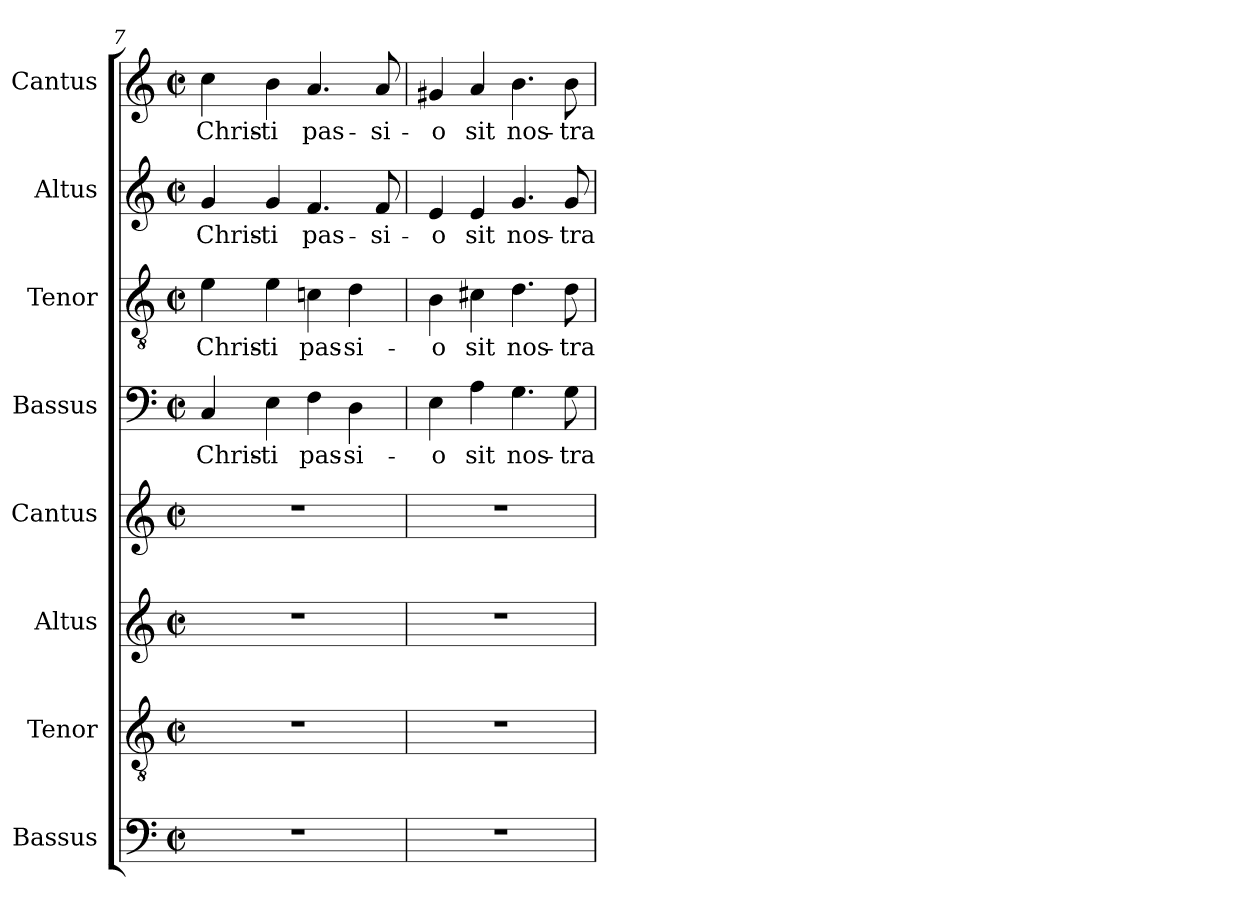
**kern	**kern	**kern	**kern	**kern	**text	**kern	**text	**kern	**text	**kern	**text
*part8	*part7	*part6	*part5	*part4	*part4	*part3	*part3	*part2	*part2	*part1	*part1
*staff8	*staff7	*staff6	*staff5	*staff4	*staff4	*staff3	*staff3	*staff2	*staff2	*staff1	*staff1
*I"Bassus	*I"Tenor	*I"Altus	*I"Cantus	*I"Bassus	*	*I"Tenor	*	*I"Altus	*	*I"Cantus	*
*I'B.	*I'T.	*I'A.	*I'S.	*I'B.	*	*I'T.	*	*I'A.	*	*I'S.	*
*clefF4	*clefGv2	*clefG2	*clefG2	*clefF4	*	*clefGv2	*	*clefG2	*	*clefG2	*
*	*ITrd7c12	*	*	*	*	*ITrd7c12	*	*	*	*	*
*k[]	*k[]	*k[]	*k[]	*k[]	*	*k[]	*	*k[]	*	*k[]	*
*C:	*C:	*C:	*C:	*C:	*	*C:	*	*C:	*	*C:	*
*M2/2	*M2/2	*M2/2	*M2/2	*M2/2	*	*M2/2	*	*M2/2	*	*M2/2	*
*met(c|)	*met(c|)	*met(c|)	*met(c|)	*met(c|)	*	*met(c|)	*	*met(c|)	*	*met(c|)	*
=7	=7	=7	=7	=7	=7	=7	=7	=7	=7	=7	=7
!	!	!	!	!	!LO:LY:b:color=#000000	!	!	!	!	!	!
!	!	!	!	!	!	!	!LO:LY:b:color=#000000	!	!	!	!
!	!	!	!	!	!	!	!	!	!LO:LY:b:color=#000000	!	!
!	!	!	!	!	!	!	!	!	!	!	!LO:LY:b:color=#000000
1r	1r	1r	1r	4Ci/	Chris-	4Ei\	Chris-	4gi/	Chris-	4cci\	Chris-
!	!	!	!	!	!LO:LY:b:color=#000000	!	!	!	!	!	!
!	!	!	!	!	!	!	!LO:LY:b:color=#000000	!	!	!	!
!	!	!	!	!	!	!	!	!	!LO:LY:b:color=#000000	!	!
!	!	!	!	!	!	!	!	!	!	!	!LO:LY:b:color=#000000
.	.	.	.	4Ei\	-ti	4Ei\	-ti	4gi/	-ti	4bi\	-ti
!	!	!	!	!	!LO:LY:b:color=#000000	!	!	!	!	!	!
!	!	!	!	!	!	!	!LO:LY:b:color=#000000	!	!	!	!
!	!	!	!	!	!	!	!	!	!LO:LY:b:color=#000000	!	!
!	!	!	!	!	!	!	!	!	!	!	!LO:LY:b:color=#000000
.	.	.	.	4Fi\	pas-	4Cni\	pas-	4.fi/	pas-	4.ai/	pas-
!	!	!	!	!	!LO:LY:b:color=#000000	!	!	!	!	!	!
!	!	!	!	!	!	!	!LO:LY:b:color=#000000	!	!	!	!
.	.	.	.	4Di\	-si-	4Di\	-si-	.	.	.	.
!	!	!	!	!	!	!	!	!	!LO:LY:b:color=#000000	!	!
!	!	!	!	!	!	!	!	!	!	!	!LO:LY:b:color=#000000
.	.	.	.	.	.	.	.	8fi/	-si-	8ai/	-si-
=8	=8	=8	=8	=8	=8	=8	=8	=8	=8	=8	=8
!	!	!	!	!	!LO:LY:b:color=#000000	!	!	!	!	!	!
!	!	!	!	!	!	!	!LO:LY:b:color=#000000	!	!	!	!
!	!	!	!	!	!	!	!	!	!LO:LY:b:color=#000000	!	!
!	!	!	!	!	!	!	!	!	!	!	!LO:LY:b:color=#000000
1r	1r	1r	1r	4Ei\	-o	4BBi\	-o	4ei/	-o	4g#Xi/	-o
!	!	!	!	!	!LO:LY:b:color=#000000	!	!	!	!	!	!
!	!	!	!	!	!	!	!LO:LY:b:color=#000000	!	!	!	!
!	!	!	!	!	!	!	!	!	!LO:LY:b:color=#000000	!	!
!	!	!	!	!	!	!	!	!	!	!	!LO:LY:b:color=#000000
.	.	.	.	4Ai\	sit	4C#Xi\	sit	4ei/	sit	4ai/	sit
!	!	!	!	!	!LO:LY:b:color=#000000	!	!	!	!	!	!
!	!	!	!	!	!	!	!LO:LY:b:color=#000000	!	!	!	!
!	!	!	!	!	!	!	!	!	!LO:LY:b:color=#000000	!	!
!	!	!	!	!	!	!	!	!	!	!	!LO:LY:b:color=#000000
.	.	.	.	4.Gi\	nos-	4.Di\	nos-	4.gi/	nos-	4.bi\	nos-
!	!	!	!	!	!LO:LY:b:color=#000000	!	!	!	!	!	!
!	!	!	!	!	!	!	!LO:LY:b:color=#000000	!	!	!	!
!	!	!	!	!	!	!	!	!	!LO:LY:b:color=#000000	!	!
!	!	!	!	!	!	!	!	!	!	!	!LO:LY:b:color=#000000
.	.	.	.	8Gi\	-tra	8Di\	-tra	8gi/	-tra	8bi\	-tra
=	=	=	=	=	=	=	=	=	=	=	=
*-	*-	*-	*-	*-	*-	*-	*-	*-	*-	*-	*-
